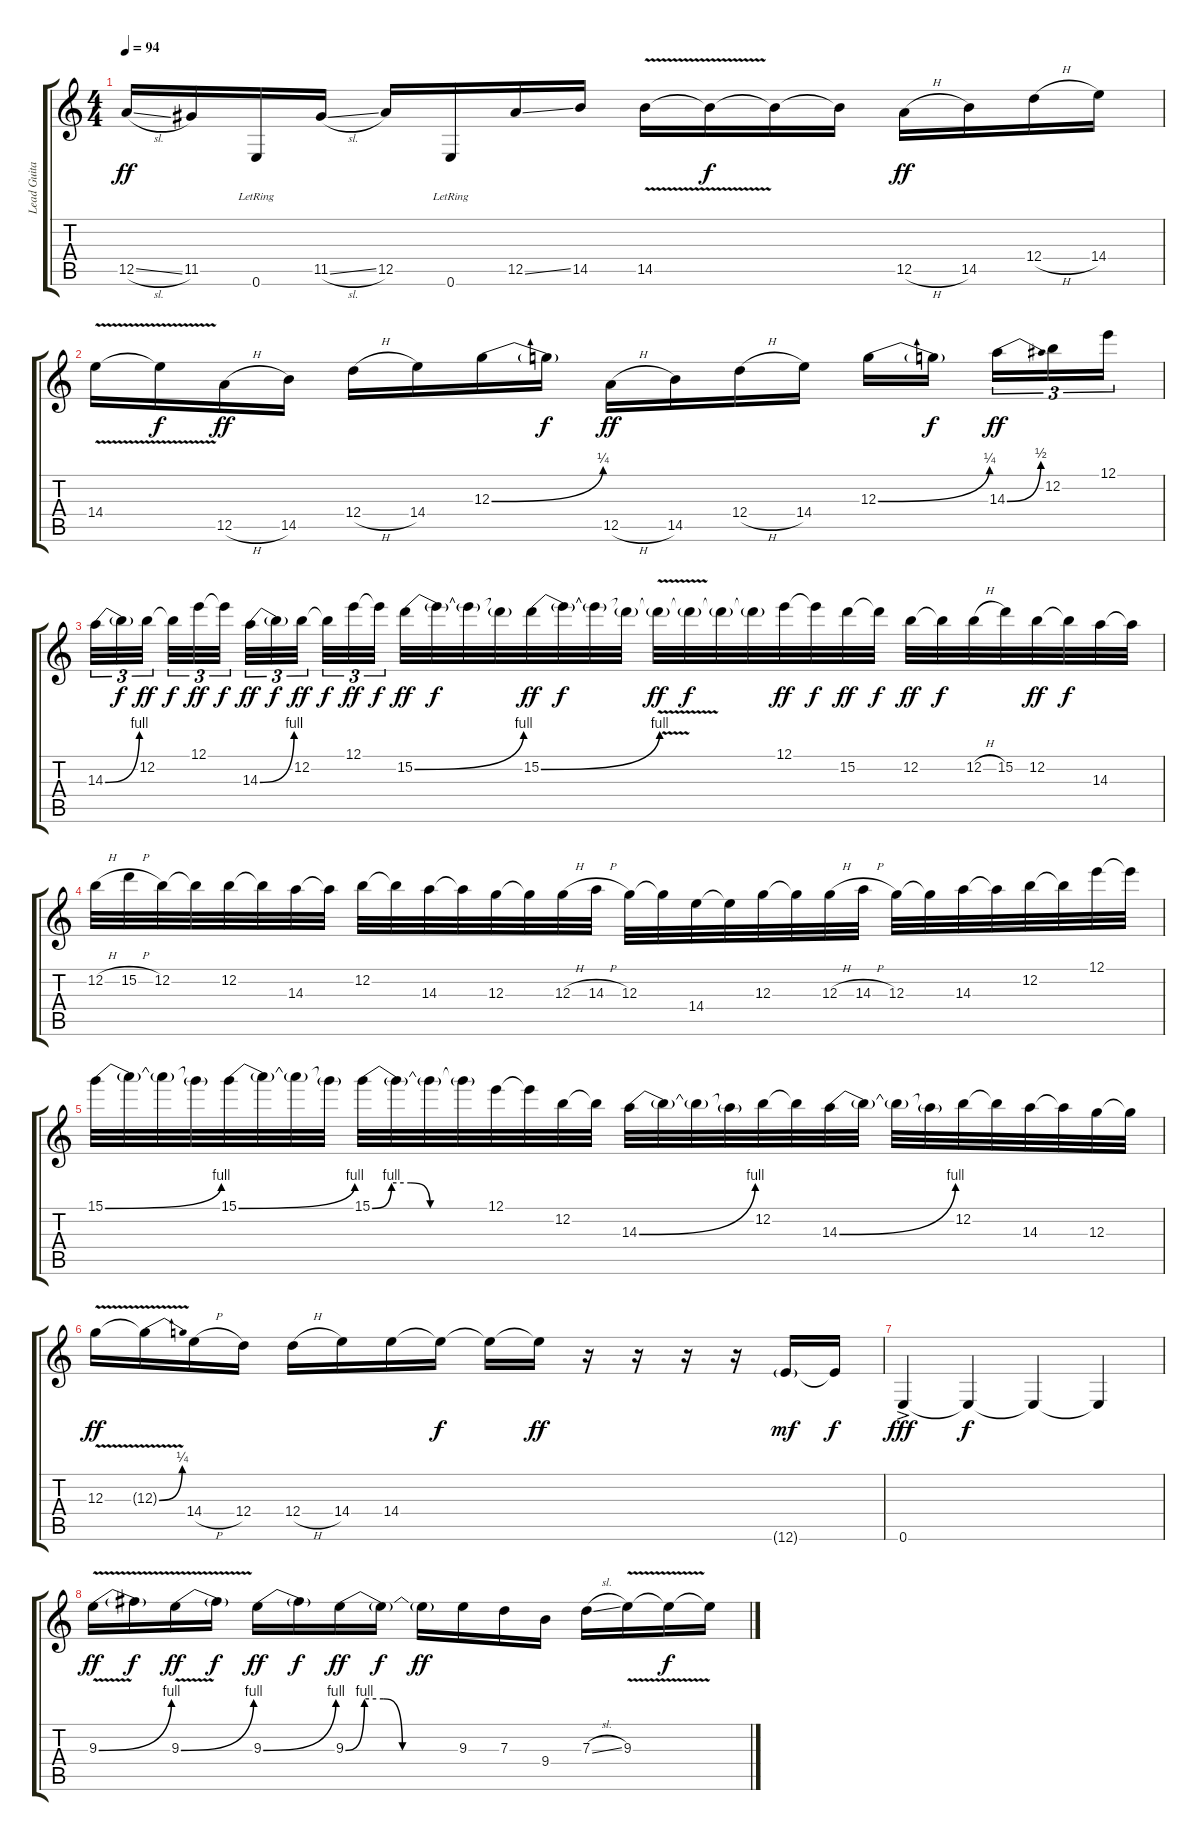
\track ("Lead Guitar" "Lead Guita") {instrument distortionguitar}
\staff {score tabs}
\tuning (E4 B3 G3 D3 A2 E2) {hide}
\ts (4 4)
\tempo 94
\clef g2
\ks c
12.5{sl}.16{dy ff} 11.5.16 0.6{lr}.16 11.5{sl}.16 12.5.16 0.6{lr}.16 12.5{ss}.16 14.5.16 14.5{v}.16 14.5{t}.16{dy f} 14.5{t}.16 14.5{t}.16 12.5{h}.16{dy ff} 14.5.16 12.4{h}.16 14.4.16 |
14.4{v}.16 14.4{t}.16{dy f} 12.5{h}.16{dy ff} 14.5.16 12.4{h}.16 14.4.16 12.3{be (bend 0 0 60 1)}.16 12.3{t}.16{dy f} 12.5{h}.16{dy ff} 14.5.16 12.4{h}.16 14.4.16 12.3{be (bend 0 0 60 1)}.16 12.3{t}.16{dy f beam splitsecondary} 14.3{be (bend 0 0 60 2)}.16{tu (3 2) dy ff} 12.2.16{tu (3 2)} 12.1.16{tu (3 2)} |
14.3{be (bend 0 0 60 4)}.32{tu (3 2)} 14.3{t}.32{tu (3 2) dy f} 12.2.32{tu (3 2) dy ff beam splitsecondary} 12.2{t}.32{tu (3 2) dy f} 12.1.32{tu (3 2) dy ff} 12.1{t}.32{tu (3 2) dy f beam splitsecondary} 14.3{be (bend 0 0 60 4)}.32{tu (3 2) dy ff} 14.3{t}.32{tu (3 2) dy f} 12.2.32{tu (3 2) dy ff beam splitsecondary} 12.2{t}.32{tu (3 2) dy f} 12.1.32{tu (3 2) dy ff} 12.1{t}.32{tu (3 2) dy f} 15.2{be (bend 0 0 60 4)}.32{dy ff} 15.2{t}.32{dy f} 15.2{t}.32 15.2{t}.32 15.2{be (bend 0 0 60 4)}.32{dy ff} 15.2{t}.32{dy f} 15.2{t}.32 15.2{t}.32 15.2{v t}.32{dy ff} 15.2{t}.32{dy f} 15.2{t}.32 15.2{t}.32 12.1.32{dy ff} 12.1{t}.32{dy f} 15.2.32{dy ff} 15.2{t}.32{dy f} 12.2.32{dy ff} 12.2{t}.32{dy f} 12.2{h}.32 15.2.32 12.2.32{dy ff} 12.2{t}.32{dy f} 14.3.32 14.3{t}.32 |
12.2{h}.32 15.2{h}.32 12.2.32 12.2{t}.32 12.2.32 12.2{t}.32 14.3.32 14.3{t}.32 12.2.32 12.2{t}.32 14.3.32 14.3{t}.32 12.3.32 12.3{t}.32 12.3{h}.32 14.3{h}.32 12.3.32 12.3{t}.32 14.4.32 14.4{t}.32 12.3.32 12.3{t}.32 12.3{h}.32 14.3{h}.32 12.3.32 12.3{t}.32 14.3.32 14.3{t}.32 12.2.32 12.2{t}.32 12.1.32 12.1{t}.32 |
15.1{be (bend 0 0 60 4)}.32 15.1{t}.32 15.1{t}.32 15.1{t}.32 15.1{be (bend 0 0 60 4)}.32 15.1{t}.32 15.1{t}.32 15.1{t}.32 15.1{be (custom 0 0 10 4 20 4 30 0 60 0)}.32 15.1{t}.32 15.1{t}.32 15.1{t}.32 12.1.32 12.1{t}.32 12.2.32 12.2{t}.32 14.3{be (bend 0 0 60 4)}.32 14.3{t}.32 14.3{t}.32 14.3{t}.32 12.2.32 12.2{t}.32 14.3{be (bend 0 0 60 4)}.32 14.3{t}.32 14.3{t}.32 14.3{t}.32 12.2.32 12.2{t}.32 14.3.32 14.3{t}.32 12.3.32 12.3{t}.32 |
12.3{v}.16{dy ff} 12.3{be (bend 0 0 60 1) t}.16 14.4{h}.16 12.4.16 12.4{h}.16 14.4.16 14.4.16 14.4{t}.16{dy f} 14.4{t}.16 14.4{t}.16{dy ff} r.16 r.16 r.16 r.16 12.6{g}.16{dy mf} 12.6{t}.16{dy f} |
0.6{ac}.4{dy fff} 0.6{t}.4{dy f} 0.6{t}.4 0.6{t}.4 |
9.3{be (bend 0 0 60 4) v}.16{dy ff} 9.3{t}.16{dy f} 9.3{be (bend 0 0 60 4) v}.16{dy ff} 9.3{t}.16{dy f} 9.3{be (bend 0 0 60 4)}.16{dy ff} 9.3{t}.16{dy f} 9.3{be (custom 0 0 10 4 20 4 30 0 60 0)}.16{dy ff} 9.3{t}.16{dy f} 9.3{t}.16{dy ff} 9.3.16 7.3.16 9.4.16 7.3{sl}.16 9.3{v}.16 9.3{t}.16{dy f} 9.3{t}.16
